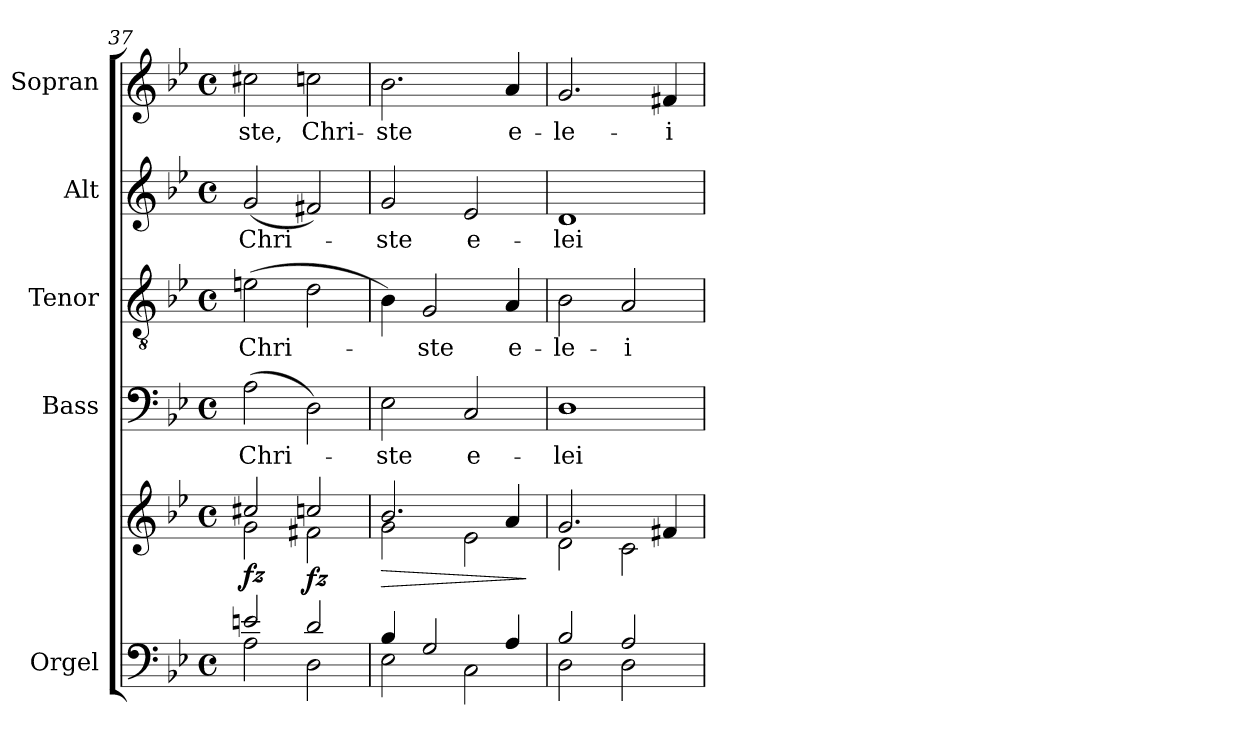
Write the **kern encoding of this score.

**kern	**kern	**dynam	**kern	**text	**kern	**text	**kern	**text	**kern	**text
*part5	*part5	*part5	*part4	*part4	*part3	*part3	*part2	*part2	*part1	*part1
*staff6	*staff5	*staff5/6	*staff4	*staff4	*staff3	*staff3	*staff2	*staff2	*staff1	*staff1
*I"Orgel	*	*	*I"Bass	*	*I"Tenor	*	*I"Alt	*	*I"Sopran	*
*I'Org.	*	*	*I'B.	*	*I'T.	*	*I'A.	*	*I'S.	*
!!LO:LB:g=z
*clefF4	*clefG2	*	*clefF4	*	*clefGv2	*	*clefG2	*	*clefG2	*
*k[b-e-]	*k[b-e-]	*	*k[b-e-]	*	*k[b-e-]	*	*k[b-e-]	*	*k[b-e-]	*
*B-:	*B-:	*	*B-:	*	*B-:	*	*B-:	*	*B-:	*
*M4/4	*M4/4	*	*M4/4	*	*M4/4	*	*M4/4	*	*M4/4	*
*met(c)	*met(c)	*	*met(c)	*	*met(c)	*	*met(c)	*	*met(c)	*
=37	=37	=37	=37	=37	=37	=37	=37	=37	=37	=37
*^	*^	*	*	*	*	*	*	*	*	*
!	!	!	!	!LO:DY:b	!	!LO:LY:b	!	!LO:LY:b	!	!LO:LY:b	!	!LO:LY:b
2en/	2A\	2cc#X/	2g\	fz	(>2A\	Chri-	(>2en\	Chri-	(<2g/	Chri-	2cc#X\	-ste,
!	!	!	!	!LO:DY:b	!	!	!	!	!	!	!	!LO:LY:b
2d/	2D\	2ccn/	2f#X\	fz	2D\)	.	2d\	.	2f#X/)	.	2ccn\	Chri-
=38	=38	=38	=38	=38	=38	=38	=38	=38	=38	=38	=38	=38
!	!	!	!	!LO:HP:b	!	!LO:LY:b	!	!	!	!LO:LY:b	!	!LO:LY:b
4B-/	2E-\	2.b-/	2g\	>	2E-\	-ste	4B-\)	.	2g/	-ste	2.b-\	-ste
!	!	!	!	!	!	!	!	!LO:LY:b	!	!	!	!
2G/	.	.	.	.	.	.	2G/	-ste	.	.	.	.
!	!	!	!	!	!	!LO:LY:b	!	!	!	!LO:LY:b	!	!
.	2C\	.	2e-\	.	2C/	e-	.	.	2e-/	e-	.	.
!	!	!	!	!	!	!	!	!LO:LY:b	!	!	!	!LO:LY:b
4A/	.	4a/	.	.	.	.	4A/	e-	.	.	4a/	e-
*v	*v	*	*	*	*	*	*	*	*	*	*	*
*	*v	*v	*	*	*	*	*	*	*	*	*
.	.	]	.	.	.	.	.	.	.	.
=39	=39	=39	=39	=39	=39	=39	=39	=39	=39	=39
*^	*^	*	*	*	*	*	*	*	*	*
!	!	!	!	!	!	!LO:LY:b	!	!LO:LY:b	!	!LO:LY:b	!	!LO:LY:b
2B-/	2D\	2.g/	2d\	.	1D	-lei-	2B-\	-le-	1d	-lei-	2.g/	-le-
!	!	!	!	!	!	!	!	!LO:LY:b	!	!	!	!
2A/	2D\	.	2c\	.	.	.	2A/	-i-	.	.	.	.
!	!	!	!	!	!	!	!	!	!	!	!	!LO:LY:b
.	.	4f#X/	.	.	.	.	.	.	.	.	4f#X/	-i-
*v	*v	*	*	*	*	*	*	*	*	*	*	*
*	*v	*v	*	*	*	*	*	*	*	*	*
=	=	=	=	=	=	=	=	=	=	=
*-	*-	*-	*-	*-	*-	*-	*-	*-	*-	*-
